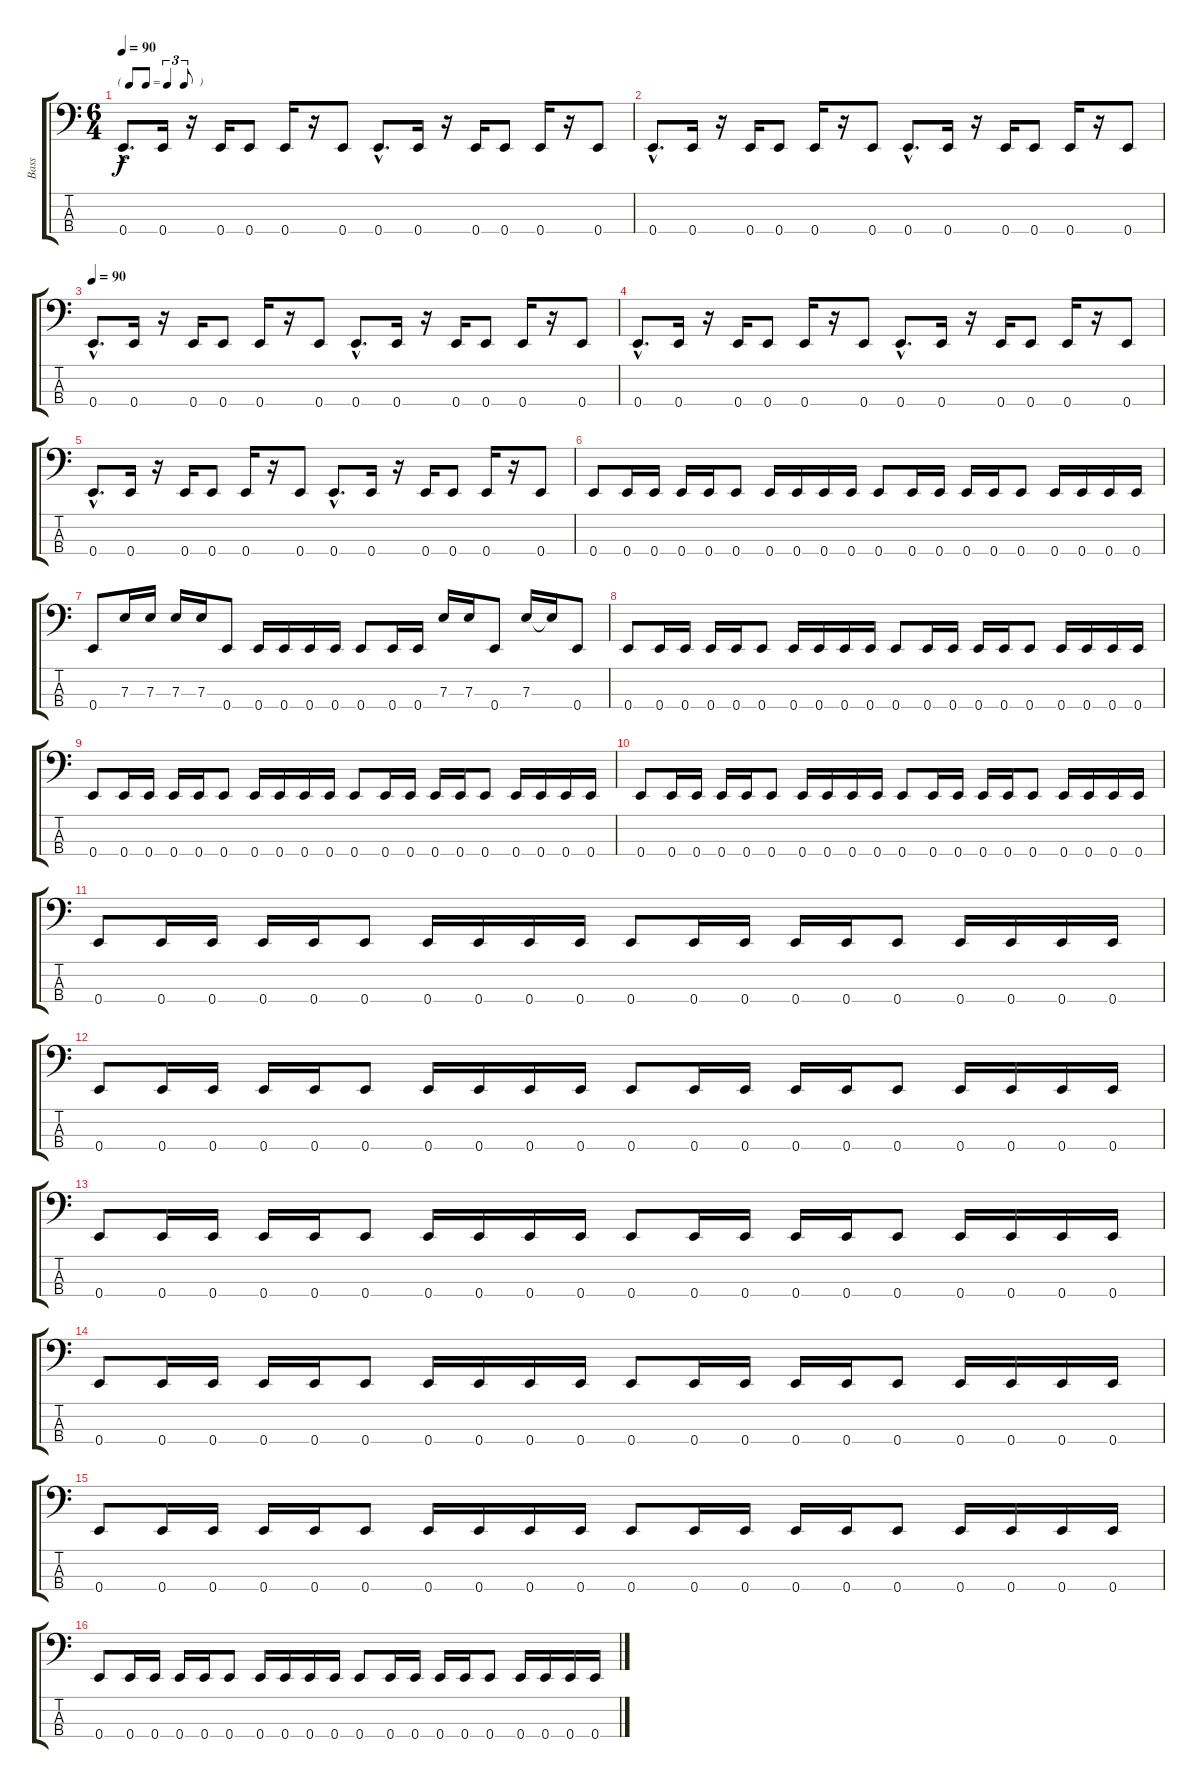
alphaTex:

\track ("Bass" "Bass") {instrument fretlessbass}
\staff {score tabs}
\tuning (G2 D2 A1 E1) {hide}
\ts (6 4)
\tf triplet8th
\tempo 90
\clef f4
\ks c
0.4{hac}.8{d dy f} 0.4.16 r.16 0.4.16 0.4.8 0.4.16 r.16 0.4.8 0.4{hac}.8{d} 0.4.16 r.16 0.4.16 0.4.8 0.4.16 r.16 0.4.8 |
0.4{hac}.8{d} 0.4.16 r.16 0.4.16 0.4.8 0.4.16 r.16 0.4.8 0.4{hac}.8{d} 0.4.16 r.16 0.4.16 0.4.8 0.4.16 r.16 0.4.8 |
\tempo 90
0.4{hac}.8{d} 0.4.16 r.16 0.4.16 0.4.8 0.4.16 r.16 0.4.8 0.4{hac}.8{d} 0.4.16 r.16 0.4.16 0.4.8 0.4.16 r.16 0.4.8 |
0.4{hac}.8{d} 0.4.16 r.16 0.4.16 0.4.8 0.4.16 r.16 0.4.8 0.4{hac}.8{d} 0.4.16 r.16 0.4.16 0.4.8 0.4.16 r.16 0.4.8 |
0.4{hac}.8{d} 0.4.16 r.16 0.4.16 0.4.8 0.4.16 r.16 0.4.8 0.4{hac}.8{d} 0.4.16 r.16 0.4.16 0.4.8 0.4.16 r.16 0.4.8 |
0.4.8 0.4.16 0.4.16 0.4.16 0.4.16 0.4.8 0.4.16 0.4.16 0.4.16 0.4.16 0.4.8 0.4.16 0.4.16 0.4.16 0.4.16 0.4.8 0.4.16 0.4.16 0.4.16 0.4.16 |
0.4.8 7.3.16 7.3.16 7.3.16 7.3.16 0.4.8 0.4.16 0.4.16 0.4.16 0.4.16 0.4.8 0.4.16 0.4.16 7.3.16 7.3.16 0.4.8 7.3.16 7.3{t}.16 0.4.8 |
0.4.8 0.4.16 0.4.16 0.4.16 0.4.16 0.4.8 0.4.16 0.4.16 0.4.16 0.4.16 0.4.8 0.4.16 0.4.16 0.4.16 0.4.16 0.4.8 0.4.16 0.4.16 0.4.16 0.4.16 |
0.4.8 0.4.16 0.4.16 0.4.16 0.4.16 0.4.8 0.4.16 0.4.16 0.4.16 0.4.16 0.4.8 0.4.16 0.4.16 0.4.16 0.4.16 0.4.8 0.4.16 0.4.16 0.4.16 0.4.16 |
0.4.8 0.4.16 0.4.16 0.4.16 0.4.16 0.4.8 0.4.16 0.4.16 0.4.16 0.4.16 0.4.8 0.4.16 0.4.16 0.4.16 0.4.16 0.4.8 0.4.16 0.4.16 0.4.16 0.4.16 |
0.4.8 0.4.16 0.4.16 0.4.16 0.4.16 0.4.8 0.4.16 0.4.16 0.4.16 0.4.16 0.4.8 0.4.16 0.4.16 0.4.16 0.4.16 0.4.8 0.4.16 0.4.16 0.4.16 0.4.16 |
0.4.8 0.4.16 0.4.16 0.4.16 0.4.16 0.4.8 0.4.16 0.4.16 0.4.16 0.4.16 0.4.8 0.4.16 0.4.16 0.4.16 0.4.16 0.4.8 0.4.16 0.4.16 0.4.16 0.4.16 |
0.4.8 0.4.16 0.4.16 0.4.16 0.4.16 0.4.8 0.4.16 0.4.16 0.4.16 0.4.16 0.4.8 0.4.16 0.4.16 0.4.16 0.4.16 0.4.8 0.4.16 0.4.16 0.4.16 0.4.16 |
0.4.8 0.4.16 0.4.16 0.4.16 0.4.16 0.4.8 0.4.16 0.4.16 0.4.16 0.4.16 0.4.8 0.4.16 0.4.16 0.4.16 0.4.16 0.4.8 0.4.16 0.4.16 0.4.16 0.4.16 |
0.4.8 0.4.16 0.4.16 0.4.16 0.4.16 0.4.8 0.4.16 0.4.16 0.4.16 0.4.16 0.4.8 0.4.16 0.4.16 0.4.16 0.4.16 0.4.8 0.4.16 0.4.16 0.4.16 0.4.16 |
0.4.8 0.4.16 0.4.16 0.4.16 0.4.16 0.4.8 0.4.16 0.4.16 0.4.16 0.4.16 0.4.8 0.4.16 0.4.16 0.4.16 0.4.16 0.4.8 0.4.16 0.4.16 0.4.16 0.4.16
